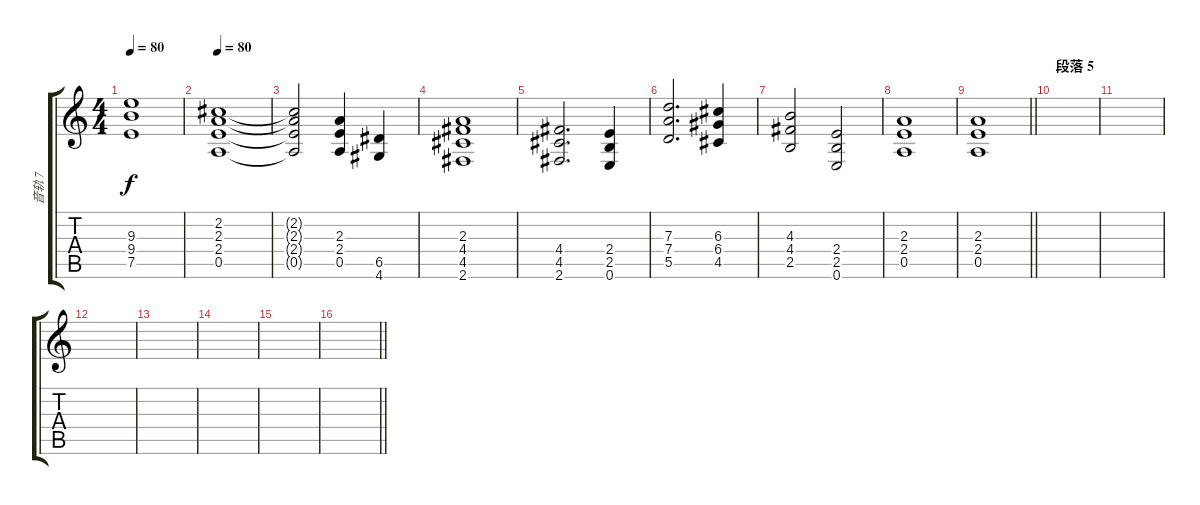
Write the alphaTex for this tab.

\track ("音轨 7" "音轨 7") {instrument overdrivenguitar}
\staff {score tabs}
\tuning (E4 B3 G3 D3 A2 E2) {hide}
\ts (4 4)
\tempo 80
\clef g2
\ks c
(9.3 9.4 7.5).1{dy f} |
\tempo 80
(2.2 2.3 2.4 0.5).1 |
(2.2{t} 2.3{t} 2.4{t} 0.5{t}).2 (2.3 2.4 0.5).4 (6.5 4.6).4 |
(2.3 4.4 4.5 2.6).1 |
(4.4 4.5 2.6).2{d} (2.4 2.5 0.6).4 |
(7.3 7.4 5.5).2{d} (6.3 6.4 4.5).4 |
(4.3 4.4 2.5).2 (2.4 2.5 0.6).2 |
(2.3 2.4 0.5).1 |
\barLineRight lightlight
(2.3 2.4 0.5).1 |
\section ("" "段落 5")
|
|
|
|
|
|
\barLineRight lightlight
